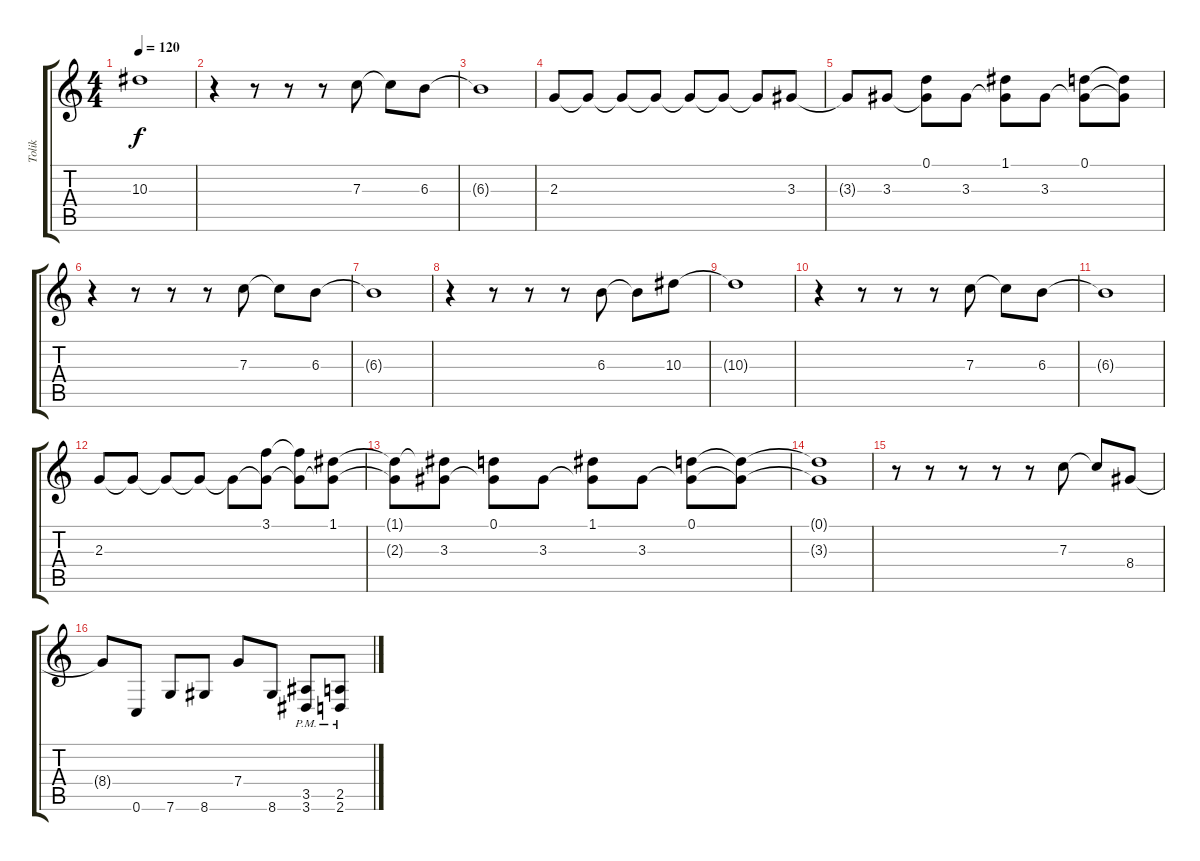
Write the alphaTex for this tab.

\track ("Tolik" "Tolik") {instrument distortionguitar}
\staff {score tabs}
\tuning (D4 A3 F3 C3 G2 C2) {hide}
\ts (4 4)
\tempo 120
\clef g2
\ks c
10.3{t}.1{dy f} |
r.4 r.8 r.8 r.8 7.3.8 7.3{t}.8 6.3.8 |
6.3{t}.1 |
2.3.8 2.3{t}.8 2.3{t}.8 2.3{t}.8 2.3{t}.8 2.3{t}.8 2.3{t}.8 3.3.8 |
3.3{t}.8 3.3.8 (0.1 3.3{t}).8 3.3.8 (1.1 3.3{t}).8 3.3.8 (0.1 3.3{t}).8 (0.1{t} 3.3{t}).8 |
r.4 r.8 r.8 r.8 7.3.8 7.3{t}.8 6.3.8 |
6.3{t}.1 |
r.4 r.8 r.8 r.8 6.3.8 6.3{t}.8 10.3.8 |
10.3{t}.1 |
r.4 r.8 r.8 r.8 7.3.8 7.3{t}.8 6.3.8 |
6.3{t}.1 |
2.3.8 2.3{t}.8 2.3{t}.8 2.3{t}.8 2.3{t}.8 (3.1 2.3{t}).8 (3.1{t} 2.3{t}).8 (1.1 2.3{t}).8 |
(1.1{t} 2.3{t}).8 (1.1{t} 3.3).8 (0.1 3.3{t}).8 3.3.8 (1.1 3.3{t}).8 3.3.8 (0.1 3.3{t}).8 (0.1{t} 3.3{t}).8 |
(0.1{t} 3.3{t}).1 |
r.8 r.8 r.8 r.8 r.8 7.3.8 7.3{t}.8 8.4.8 |
8.4{t}.8 0.6.8 7.6.8 8.6.8 7.4.8 8.6.8 (3.5{pm} 3.6{pm}).8 (2.5{pm} 2.6{pm}).8
